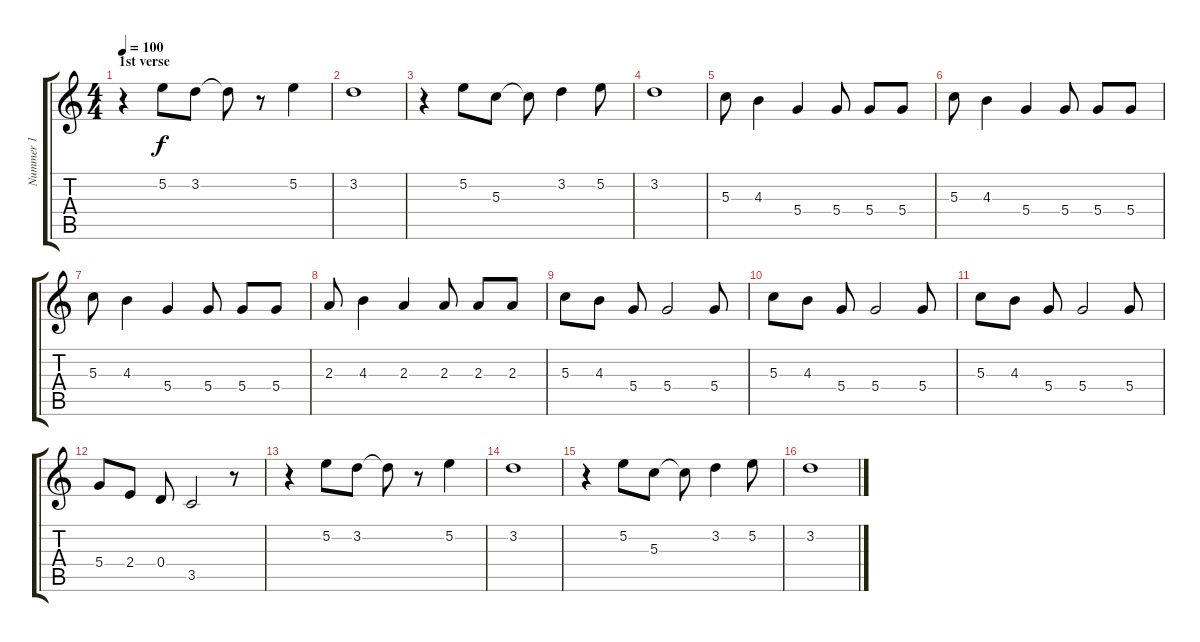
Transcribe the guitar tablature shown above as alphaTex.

\track ("Nummer 1" "Nummer 1") {instrument electricguitarclean}
\staff {score tabs}
\tuning (E4 B3 G3 D3 A2 E2) {hide}
\ts (4 4)
\section ("" "1st verse")
\tempo 100
\clef g2
\ks c
r.4{dy f} 5.2.8 3.2.8 3.2{t}.8 r.8 5.2.4 |
3.2.1 |
r.4 5.2.8 5.3.8 5.3{t}.8 3.2.4 5.2.8 |
3.2.1 |
5.3.8 4.3.4 5.4.4 5.4.8 5.4.8 5.4.8 |
5.3.8 4.3.4 5.4.4 5.4.8 5.4.8 5.4.8 |
5.3.8 4.3.4 5.4.4 5.4.8 5.4.8 5.4.8 |
2.3.8 4.3.4 2.3.4 2.3.8 2.3.8 2.3.8 |
5.3.8 4.3.8 5.4.8 5.4.2 5.4.8 |
5.3.8 4.3.8 5.4.8 5.4.2 5.4.8 |
5.3.8 4.3.8 5.4.8 5.4.2 5.4.8 |
5.4.8 2.4.8 0.4.8 3.5.2 r.8 |
r.4 5.2.8 3.2.8 3.2{t}.8 r.8 5.2.4 |
3.2.1 |
r.4 5.2.8 5.3.8 5.3{t}.8 3.2.4 5.2.8 |
3.2.1
